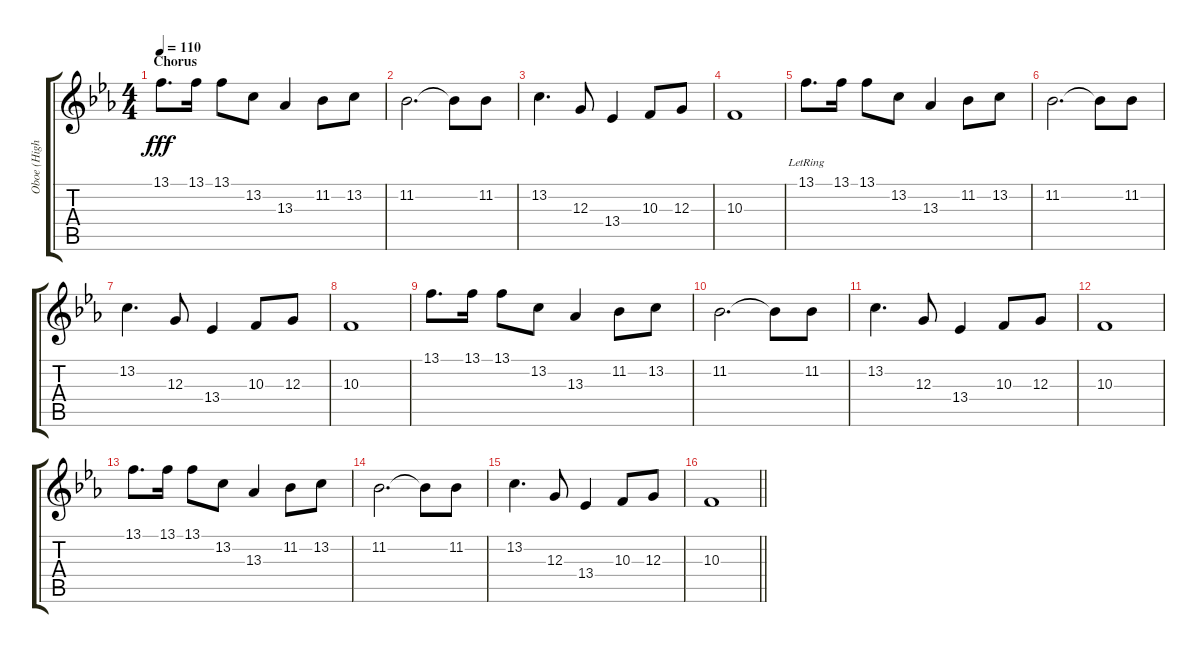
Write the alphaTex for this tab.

\track ("Oboe (High Keys)" "Oboe (High") {instrument panflute}
\staff {score tabs}
\tuning (E4 B3 G3 D3 A2 E2) {hide}
\ts (4 4)
\section ("" "Chorus")
\tempo 110
\clef g2
\ks cminor
13.1.8{d dy fff volume 12} 13.1.16 13.1.8 13.2.8 13.3.4 11.2.8 13.2.8 |
11.2.2{d} 11.2{t}.8 11.2.8 |
13.2.4{d} 12.3.8 13.4.4 10.3.8 12.3.8 |
10.3.1 |
13.1{lr}.8{d} 13.1.16 13.1.8 13.2.8 13.3.4 11.2.8 13.2.8 |
11.2.2{d} 11.2{t}.8 11.2.8 |
13.2.4{d} 12.3.8 13.4.4 10.3.8 12.3.8 |
10.3.1 |
13.1.8{d} 13.1.16 13.1.8 13.2.8 13.3.4 11.2.8 13.2.8 |
11.2.2{d} 11.2{t}.8 11.2.8 |
13.2.4{d} 12.3.8 13.4.4 10.3.8 12.3.8 |
10.3.1 |
13.1.8{d} 13.1.16 13.1.8 13.2.8 13.3.4 11.2.8 13.2.8 |
11.2.2{d} 11.2{t}.8 11.2.8 |
13.2.4{d} 12.3.8 13.4.4 10.3.8 12.3.8 |
\barLineRight lightlight
10.3.1
